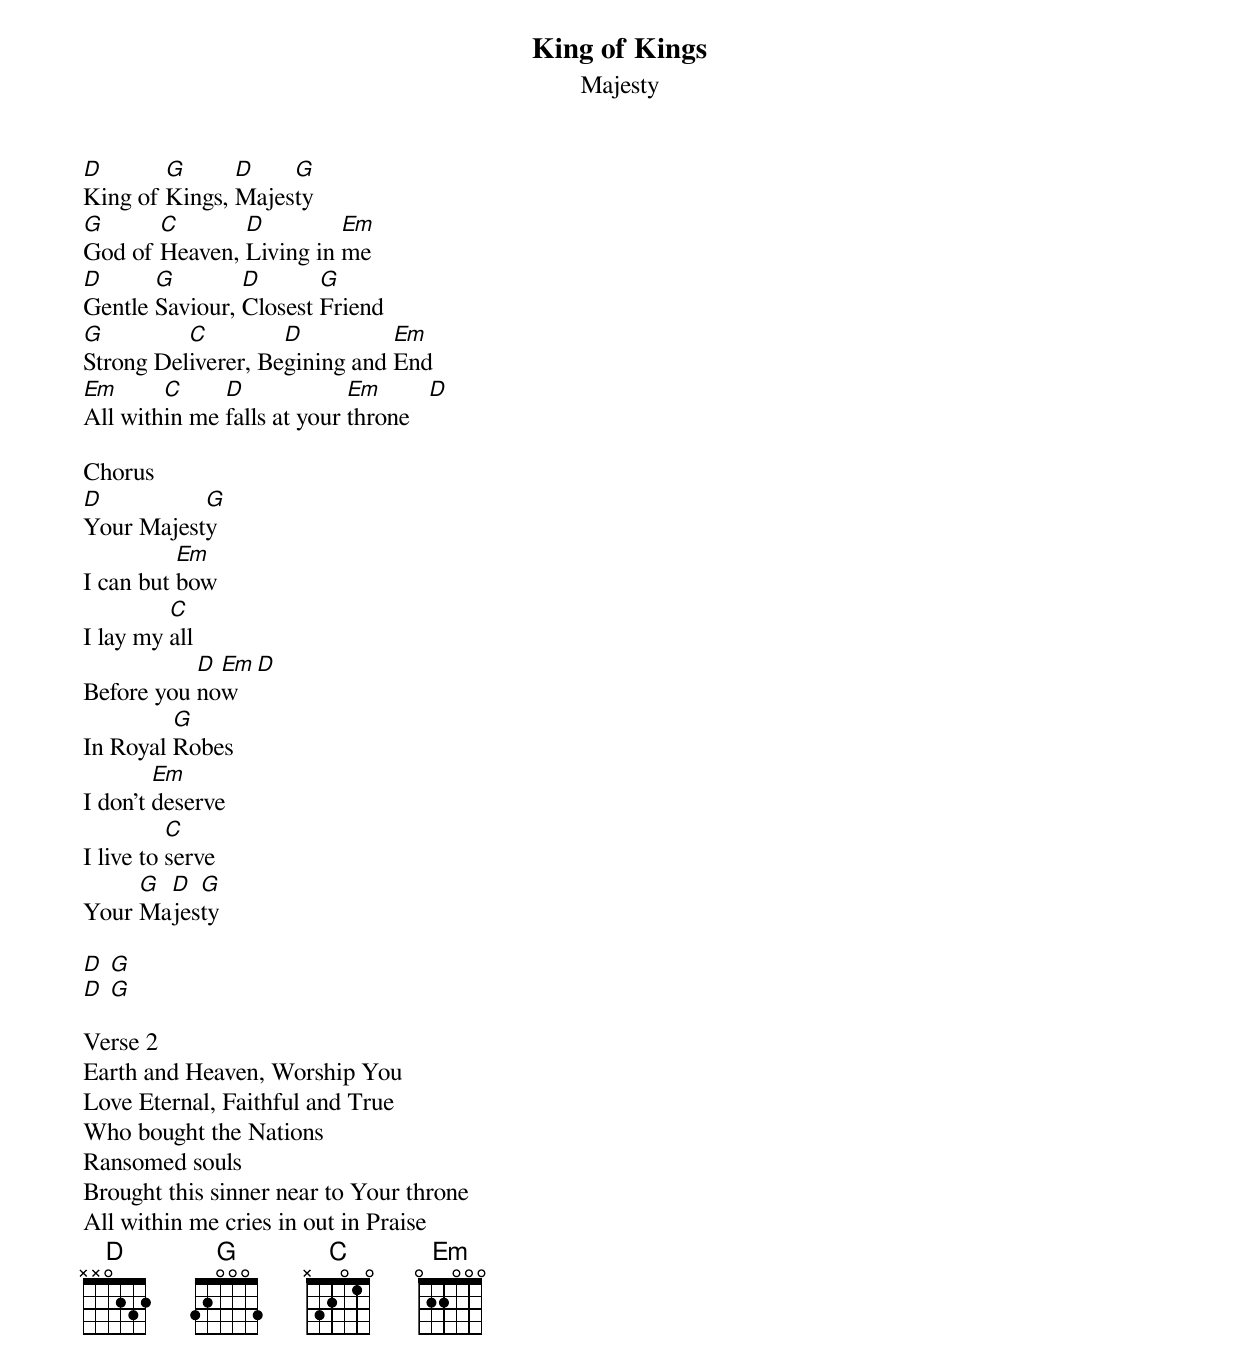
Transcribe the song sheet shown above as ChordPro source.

{title: King of Kings}
{subtitle: Majesty}

[D]King of [G]Kings, [D]Majes[G]ty
[G]God of [C]Heaven, [D]Living in [Em]me
[D]Gentle [G]Saviour, [D]Closest [G]Friend
[G]Strong Del[C]iverer, Be[D]gining and [Em]End
[Em]All with[C]in me [D]falls at your [Em]throne   [D]

Chorus
[D]Your Majest[G]y
I can but [Em]bow
I lay my [C]all
Before you [D]no[Em]w  [D]
In Royal [G]Robes
I don't [Em]deserve
I live to [C]serve
Your [G]Ma[D]jes[G]ty

[D] [G]
[D] [G]

Verse 2
Earth and Heaven, Worship You
Love Eternal, Faithful and True
Who bought the Nations
Ransomed souls
Brought this sinner near to Your throne
All within me cries in out in Praise
